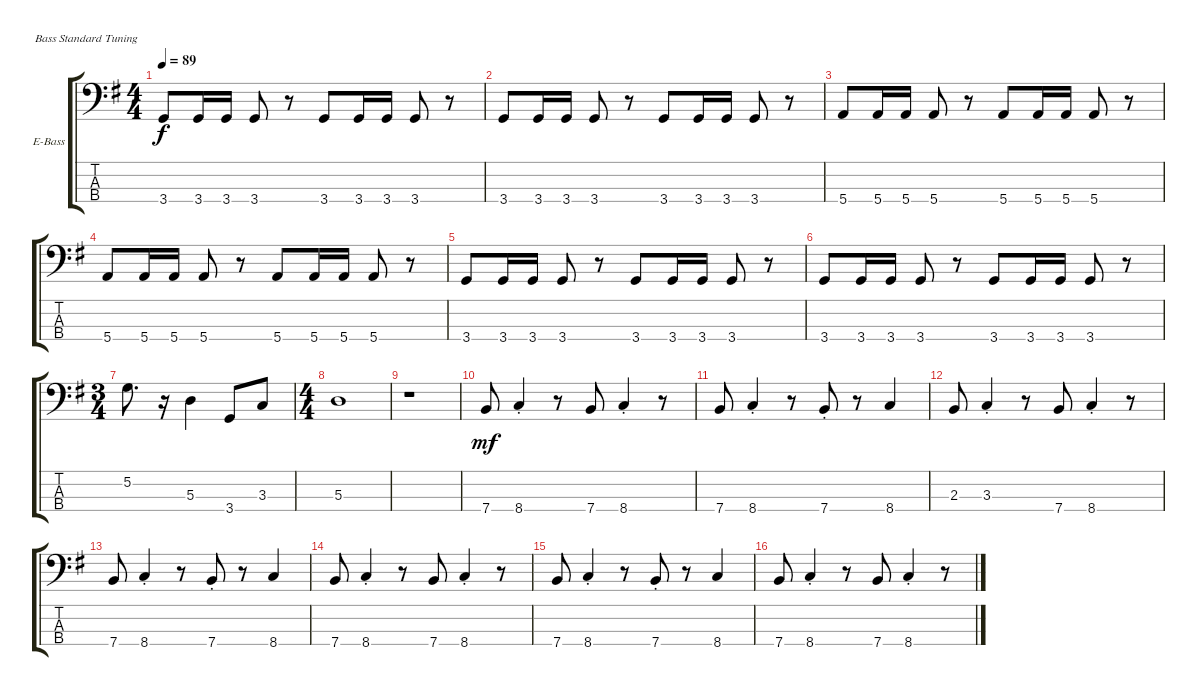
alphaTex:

\bracketExtendMode groupsimilarinstruments
\firstSystemTrackNameOrientation horizontal
\otherSystemsTrackNameOrientation horizontal
\track ("Bass" "E-Bass") {instrument electricbassfinger}
\staff {score tabs}
\tuning (G2 D2 A1 E1)
\ts (4 4)
\tempo 89
\clef f4
\scale
0.333333
\ks eminor
3.4.8{dy f} 3.4.16 3.4.16 3.4.8 r.8 3.4.8 3.4.16 3.4.16 3.4.8 r.8 |
\scale
0.333333 3.4.8 3.4.16 3.4.16 3.4.8 r.8 3.4.8 3.4.16 3.4.16 3.4.8 r.8 |
\scale
0.333333 5.4.8 5.4.16 5.4.16 5.4.8 r.8 5.4.8 5.4.16 5.4.16 5.4.8 r.8 |
\scale
0.333333 5.4.8 5.4.16 5.4.16 5.4.8 r.8 5.4.8 5.4.16 5.4.16 5.4.8 r.8 |
\scale
0.333333 3.4.8 3.4.16 3.4.16 3.4.8 r.8 3.4.8 3.4.16 3.4.16 3.4.8 r.8 |
\scale
0.392713 3.4.8 3.4.16 3.4.16 3.4.8 r.8 3.4.8 3.4.16 3.4.16 3.4.8 r.8 |
\ts (3 4)
\scale
0.370445 5.2.8{d} r.16 5.3.4 3.4.8 3.3.8 |
\ts (4 4)
\scale
0.236842 5.3.1 |
\scale
0.126531 r.1 |
\scale
0.436735 7.4.8{dy mf} 8.4{st}.4 r.8 7.4.8 8.4{st}.4 r.8 |
\scale
0.436735 7.4.8 8.4{st}.4 r.8 7.4{st}.8 r.8 8.4.4 |
\scale
0.333333 2.3.8 3.3{st}.4 r.8 7.4.8 8.4{st}.4 r.8 |
\scale
0.333333 7.4.8 8.4{st}.4 r.8 7.4{st}.8 r.8 8.4.4 |
\scale
0.333333 7.4.8 8.4{st}.4 r.8 7.4.8 8.4{st}.4 r.8 |
\scale
0.333333 7.4.8 8.4{st}.4 r.8 7.4{st}.8 r.8 8.4.4 |
\scale
0.333333 7.4.8 8.4{st}.4 r.8 7.4.8 8.4{st}.4 r.8
